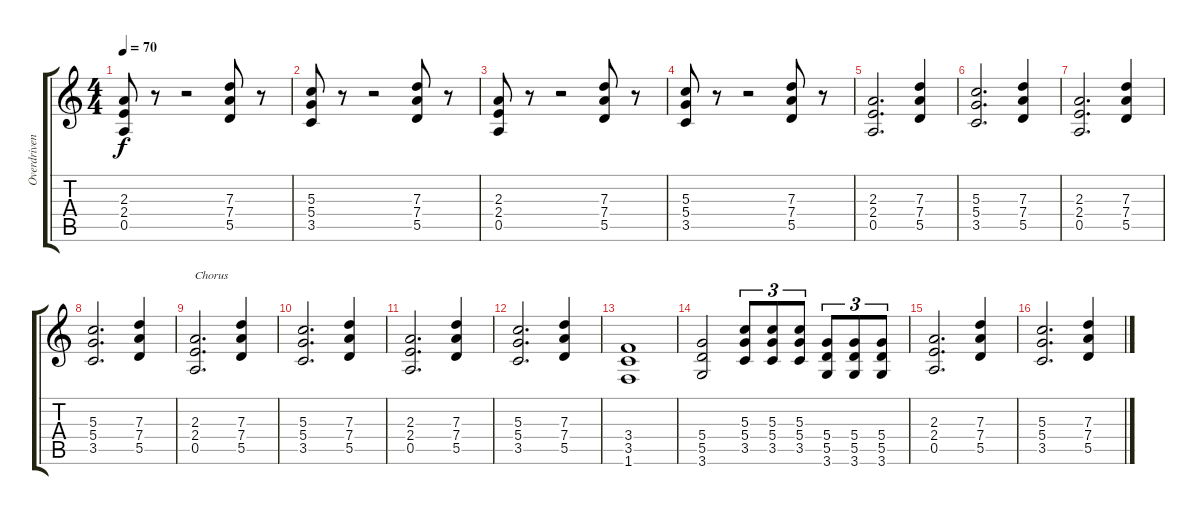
\track ("Overdriven Guitar" "Overdriven") {instrument overdrivenguitar}
\staff {score tabs}
\tuning (E4 B3 G3 D3 A2 E2) {hide}
\ts (4 4)
\tempo 70
\clef g2
\ks c
(2.3 2.4 0.5).8{dy f} r.8 r.2 (7.3 7.4 5.5).8 r.8 |
(5.3 5.4 3.5).8 r.8 r.2 (7.3 7.4 5.5).8 r.8 |
(2.3 2.4 0.5).8 r.8 r.2 (7.3 7.4 5.5).8 r.8 |
(5.3 5.4 3.5).8 r.8 r.2 (7.3 7.4 5.5).8 r.8 |
(2.3 2.4 0.5).2{d} (7.3 7.4 5.5).4 |
(5.3 5.4 3.5).2{d} (7.3 7.4 5.5).4 |
(2.3 2.4 0.5).2{d} (7.3 7.4 5.5).4 |
(5.3 5.4 3.5).2{d} (7.3 7.4 5.5).4 |
(2.3 2.4 0.5).2{d txt "Chorus"} (7.3 7.4 5.5).4 |
(5.3 5.4 3.5).2{d} (7.3 7.4 5.5).4 |
(2.3 2.4 0.5).2{d} (7.3 7.4 5.5).4 |
(5.3 5.4 3.5).2{d} (7.3 7.4 5.5).4 |
(3.4 3.5 1.6).1 |
(5.4 5.5 3.6).2 (5.3 5.4 3.5).8{tu (3 2)} (5.3 5.4 3.5).8{tu (3 2)} (5.3 5.4 3.5).8{tu (3 2)} (5.4 5.5 3.6).8{tu (3 2)} (5.4 5.5 3.6).8{tu (3 2)} (5.4 5.5 3.6).8{tu (3 2)} |
(2.3 2.4 0.5).2{d} (7.3 7.4 5.5).4 |
(5.3 5.4 3.5).2{d} (7.3 7.4 5.5).4
